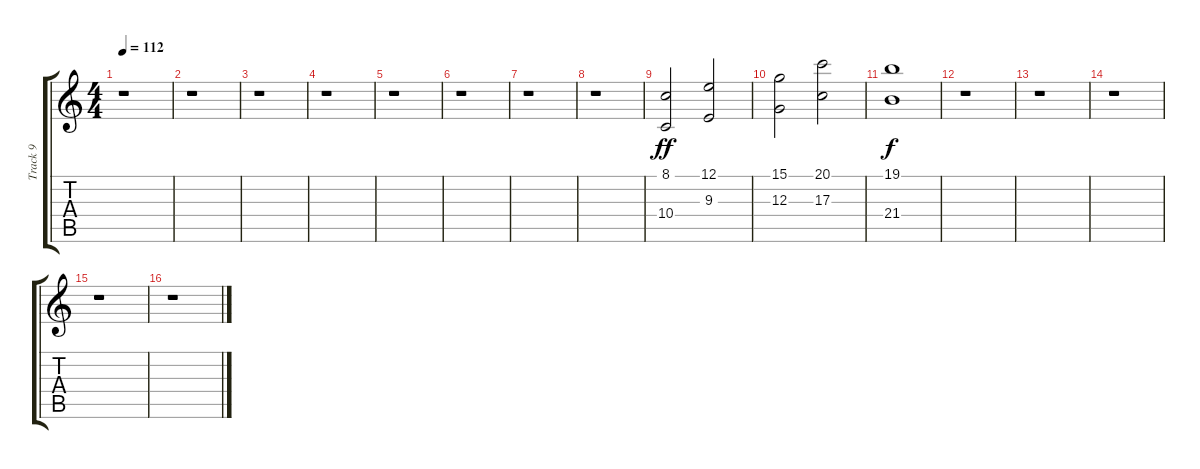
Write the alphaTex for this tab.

\track ("Track 9" "Track 9") {instrument synthbrass1}
\staff {score tabs}
\tuning (E4 B3 G3 D3 A2 E2) {hide}
\ts (4 4)
\tempo 112
\clef g2
\ks c
r.1{dy f} |
r.1 |
r.1 |
r.1 |
r.1 |
r.1 |
r.1 |
r.1 |
(8.1 10.4).2{dy ff} (12.1 9.3).2 |
(15.1 12.3).2 (20.1 17.3).2 |
(19.1 21.4).1{dy f} |
r.1 |
r.1 |
r.1 |
r.1 |
r.1
